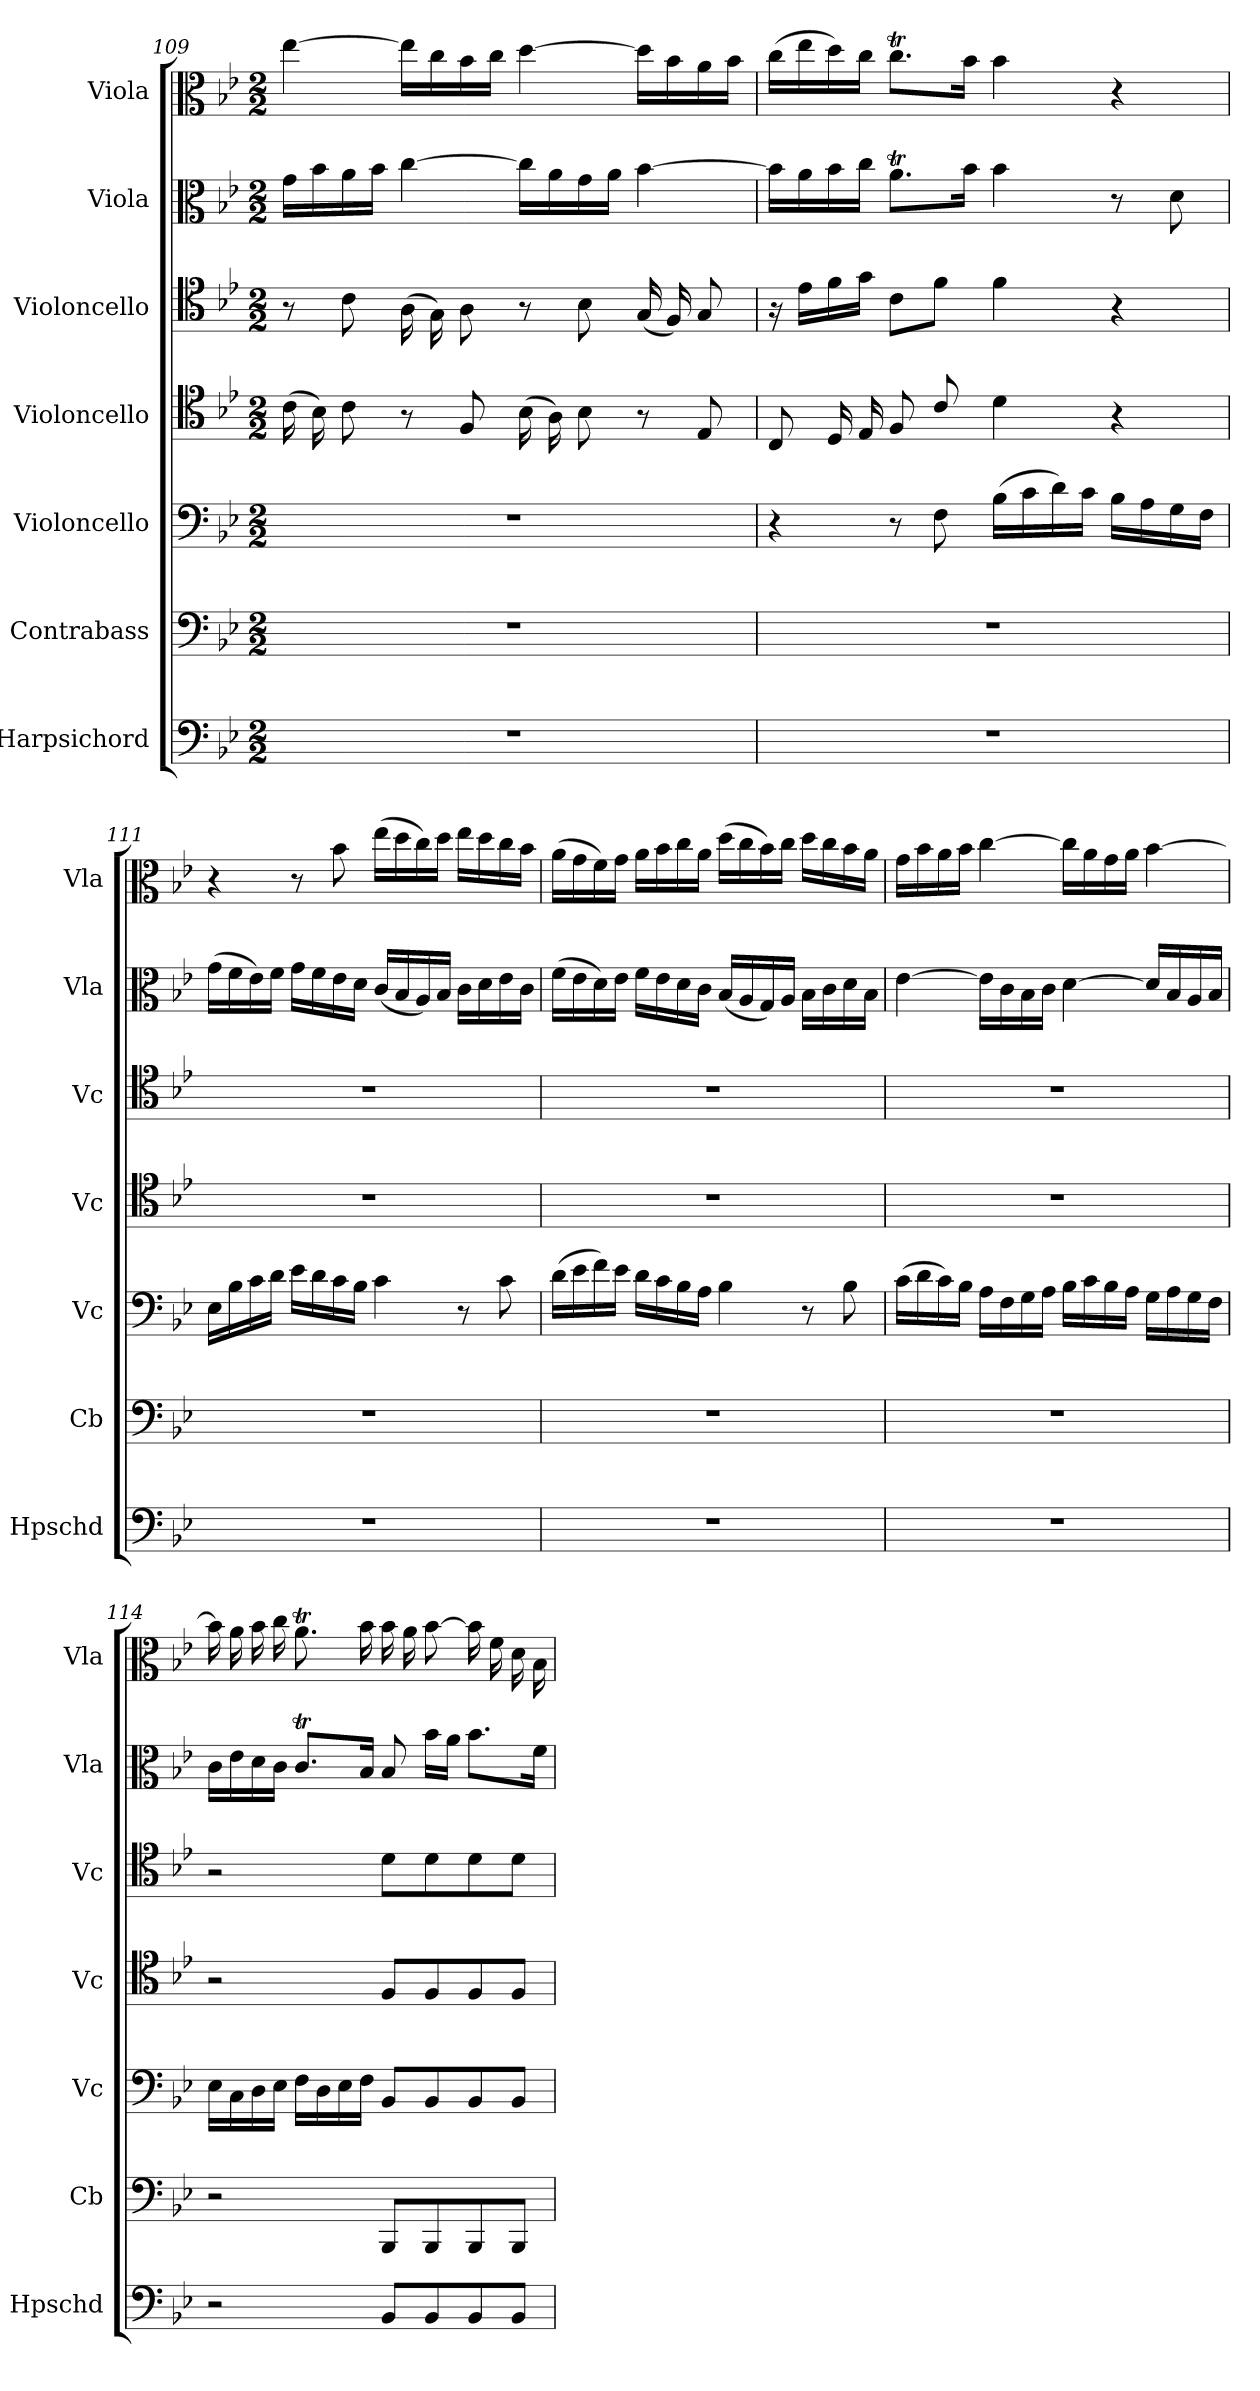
**kern	**kern	**kern	**kern	**kern	**kern	**kern
*part7	*part6	*part5	*part4	*part3	*part2	*part1
*staff7	*staff6	*staff5	*staff4	*staff3	*staff2	*staff1
*I"Harpsichord	*I"Contrabass	*I"Violoncello	*I"Violoncello	*I"Violoncello	*I"Viola	*I"Viola
*I'Hpschd	*I'Cb	*I'Vc	*I'Vc	*I'Vc	*I'Vla	*I'Vla
*clefF4	*clefF4	*clefF4	*clefC4	*clefC4	*clefC3	*clefC3
*	*ITrd7c12	*	*	*	*	*
*k[b-e-]	*k[b-e-]	*k[b-e-]	*k[b-e-]	*k[b-e-]	*k[b-e-]	*k[b-e-]
*B-:	*B-:	*B-:	*B-:	*B-:	*B-:	*B-:
*M2/2	*M2/2	*M2/2	*M2/2	*M2/2	*M2/2	*M2/2
=109	=109	=109	=109	=109	=109	=109
1r	1r	1r	(16c\	8r	16g\LL	[4ee-\
.	.	.	16B-\)	.	16b-\	.
.	.	.	8c\	8c\	16a\	.
.	.	.	.	.	16b-\JJ	.
.	.	.	8r	(16A\	[4cc\	16ee-\LL]
.	.	.	.	16G\)	.	16cc\
.	.	.	8F/	8A\	.	16b-\
.	.	.	.	.	.	16cc\JJ
.	.	.	(16B-\	8r	16cc\LL]	[4dd\
.	.	.	16A\)	.	16a\	.
.	.	.	8B-\	8B-\	16g\	.
.	.	.	.	.	16a\JJ	.
.	.	.	8r	(16G/	[4b-\	16dd\LL]
.	.	.	.	16F/)	.	16b-\
.	.	.	8E-/	8G/	.	16a\
.	.	.	.	.	.	16b-\JJ
=110	=110	=110	=110	=110	=110	=110
1r	1r	4r	8C/	16r	16b-\LL]	(16cc\LL
.	.	.	.	16e-\LL	16a\	16ee-\
.	.	.	16D/	16f\	16b-\	16dd\)
.	.	.	16E-/	16g\JJ	16cc\JJ	16cc\JJ
.	.	8r	8F/	8c\L	8.at\L	8.ccT\L
.	.	8F\	8c/	8f\J	.	.
.	.	.	.	.	16b-\Jk	16b-\Jk
.	.	(16B-\LL	4d\	4f\	4b-\	4b-\
.	.	16c\	.	.	.	.
.	.	16d\)	.	.	.	.
.	.	16c\JJ	.	.	.	.
.	.	16B-\LL	4r	4r	8r	4r
.	.	16A\	.	.	.	.
.	.	16G\	.	.	8d\	.
.	.	16F\JJ	.	.	.	.
=111	=111	=111	=111	=111	=111	=111
1r	1r	16E-\LL	1r	1r	(16g\LL	4r
.	.	16B-\	.	.	16f\	.
.	.	16c\	.	.	16e-\)	.
.	.	16d\JJ	.	.	16f\JJ	.
.	.	16e-\LL	.	.	16g\LL	8r
.	.	16d\	.	.	16f\	.
.	.	16c\	.	.	16e-\	8b-\
.	.	16B-\JJ	.	.	16d\JJ	.
.	.	4c\	.	.	(16c/LL	(16ee-\LL
.	.	.	.	.	16B-/	16dd\
.	.	.	.	.	16A/)	16cc\)
.	.	.	.	.	16B-/JJ	16dd\JJ
.	.	8r	.	.	16c\LL	16ee-\LL
.	.	.	.	.	16d\	16dd\
.	.	8c\	.	.	16e-\	16cc\
.	.	.	.	.	16c\JJ	16b-\JJ
=112	=112	=112	=112	=112	=112	=112
1r	1r	(16d\LL	1r	1r	(16f\LL	(16a\LL
.	.	16e-\	.	.	16e-\	16g\
.	.	16f\)	.	.	16d\)	16f\)
.	.	16e-\JJ	.	.	16e-\JJ	16g\JJ
.	.	16d\LL	.	.	16f\LL	16a\LL
.	.	16c\	.	.	16e-\	16b-\
.	.	16B-\	.	.	16d\	16cc\
.	.	16A\JJ	.	.	16c\JJ	16a\JJ
.	.	4B-\	.	.	(16B-/LL	(16dd\LL
.	.	.	.	.	16A/	16cc\
.	.	.	.	.	16G/)	16b-\)
.	.	.	.	.	16A/JJ	16cc\JJ
.	.	8r	.	.	16B-\LL	16dd\LL
.	.	.	.	.	16c\	16cc\
.	.	8B-\	.	.	16d\	16b-\
.	.	.	.	.	16B-\JJ	16a\JJ
=113	=113	=113	=113	=113	=113	=113
1r	1r	(16c\LL	1r	1r	[4e-\	16g\LL
.	.	16d\	.	.	.	16b-\
.	.	16c\)	.	.	.	16a\
.	.	16B-\JJ	.	.	.	16b-\JJ
.	.	16A\LL	.	.	16e-\LL]	[4cc\
.	.	16F\	.	.	16c\	.
.	.	16G\	.	.	16B-\	.
.	.	16A\JJ	.	.	16c\JJ	.
.	.	16B-\LL	.	.	[4d\	16cc\LL]
.	.	16c\	.	.	.	16a\
.	.	16B-\	.	.	.	16g\
.	.	16A\JJ	.	.	.	16a\JJ
.	.	16G\LL	.	.	16d/LL]	[4b-\
.	.	16A\	.	.	16B-/	.
.	.	16G\	.	.	16A/	.
.	.	16F\JJ	.	.	16B-/JJ	.
=114	=114	=114	=114	=114	=114	=114
2r	2r	16E-\LL	2r	2r	16c\LL	16b-\]
.	.	16C\	.	.	16e-\	16a\
.	.	16D\	.	.	16d\	16b-\
.	.	16E-\JJ	.	.	16c\JJ	16cc\
.	.	16F\LL	.	.	8.cT/L	8.at\
.	.	16D\	.	.	.	.
.	.	16E-\	.	.	.	.
.	.	16F\JJ	.	.	16B-/Jk	16b-\
8BB-/L	8BBBB-/L	8BB-/L	8F/L	8d\L	8B-/	16b-\
.	.	.	.	.	.	16a\
8BB-/	8BBBB-/	8BB-/	8F/	8d\	16b-\LL	[8b-\
.	.	.	.	.	16a\JJ	.
8BB-/	8BBBB-/	8BB-/	8F/	8d\	8.b-\L	16b-\]
.	.	.	.	.	.	16f\
8BB-/J	8BBBB-/J	8BB-/J	8F/J	8d\J	.	16d\
.	.	.	.	.	16f\Jk	16B-\
=	=	=	=	=	=	=
*-	*-	*-	*-	*-	*-	*-
